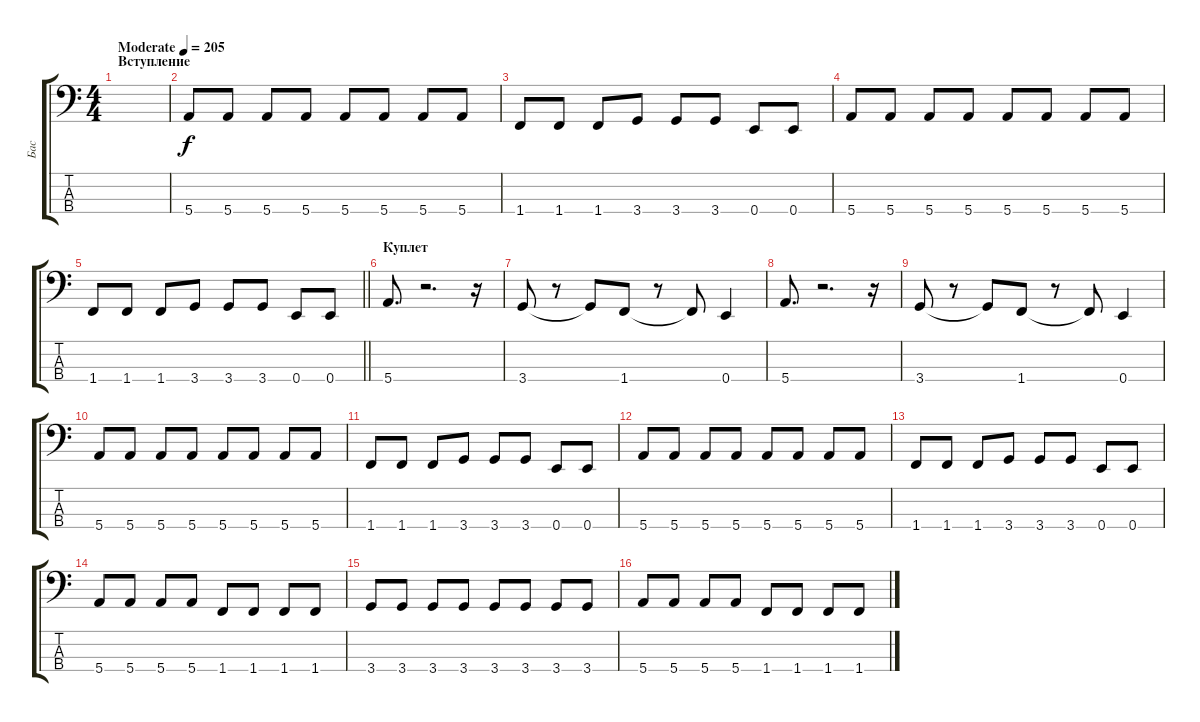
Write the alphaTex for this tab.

\track ("Бас" "Бас") {instrument electricbasspick}
\staff {score tabs}
\tuning (G2 D2 A1 E1) {hide}
\ts (4 4)
\section ("" "Вступление")
\tempo (205 "Moderate")
\clef f4
\ks c
|
5.4.8 5.4.8 5.4.8 5.4.8 5.4.8 5.4.8 5.4.8 5.4.8 |
1.4.8 1.4.8 1.4.8 3.4.8 3.4.8 3.4.8 0.4.8 0.4.8 |
5.4.8 5.4.8 5.4.8 5.4.8 5.4.8 5.4.8 5.4.8 5.4.8 |
\barLineRight lightlight
1.4.8 1.4.8 1.4.8 3.4.8 3.4.8 3.4.8 0.4.8 0.4.8 |
\section ("" "Куплет")
5.4.8{d} r.2{d} r.16 |
3.4.8 r.8 3.4{t}.8 1.4.8 r.8 1.4{t}.8 0.4.4 |
5.4.8{d} r.2{d} r.16 |
3.4.8 r.8 3.4{t}.8 1.4.8 r.8 1.4{t}.8 0.4.4 |
5.4.8 5.4.8 5.4.8 5.4.8 5.4.8 5.4.8 5.4.8 5.4.8 |
1.4.8 1.4.8 1.4.8 3.4.8 3.4.8 3.4.8 0.4.8 0.4.8 |
5.4.8 5.4.8 5.4.8 5.4.8 5.4.8 5.4.8 5.4.8 5.4.8 |
1.4.8 1.4.8 1.4.8 3.4.8 3.4.8 3.4.8 0.4.8 0.4.8 |
5.4.8 5.4.8 5.4.8 5.4.8 1.4.8 1.4.8 1.4.8 1.4.8 |
3.4.8 3.4.8 3.4.8 3.4.8 3.4.8 3.4.8 3.4.8 3.4.8 |
5.4.8 5.4.8 5.4.8 5.4.8 1.4.8 1.4.8 1.4.8 1.4.8
